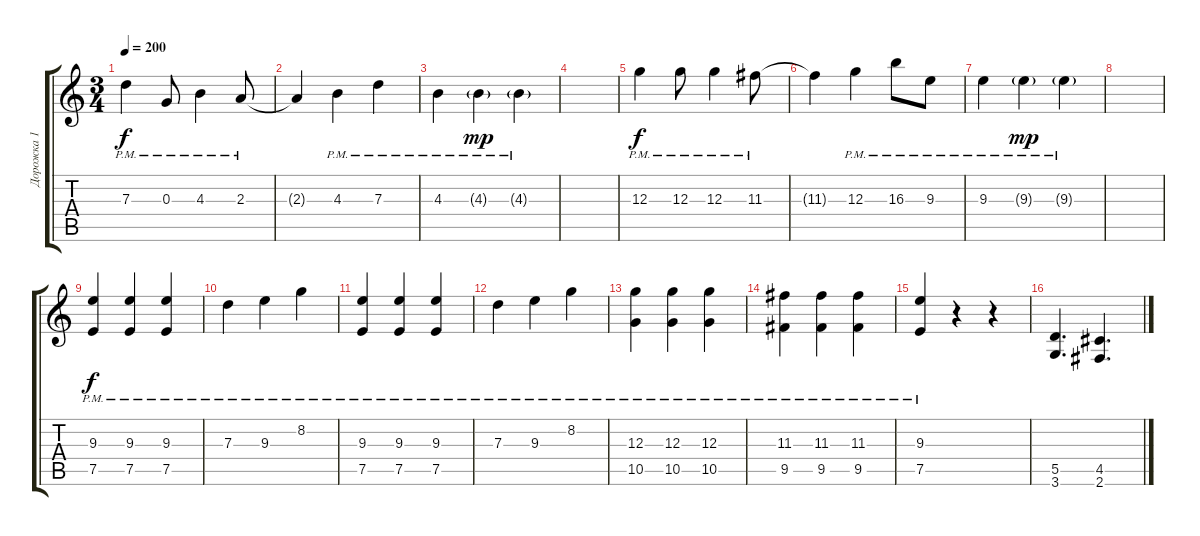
\track ("Дорожка 1" "Дорожка 1") {instrument distortionguitar}
\staff {score tabs}
\tuning (E4 B3 G3 D3 A2 E2) {hide}
\ts (3 4)
\tempo 200
\clef g2
\ks c
7.3{pm}.4{dy f} 0.3{pm}.8 4.3{pm}.4 2.3{pm}.8 |
2.3{t}.4 4.3{pm}.4 7.3{pm}.4 |
4.3{pm}.4 4.3{g pm}.4{dy mp} 4.3{g pm}.4 |
|
12.3{pm}.4{dy f} 12.3{pm}.8 12.3{pm}.4 11.3{pm}.8 |
11.3{t}.4 12.3{pm}.4 16.3{pm}.8 9.3{pm}.8 |
9.3{pm}.4 9.3{g pm}.4{dy mp} 9.3{g pm}.4 |
|
(9.3{pm} 7.5{pm}).4{dy f volume 10} (9.3{pm} 7.5{pm}).4 (9.3{pm} 7.5{pm}).4 |
7.3{pm}.4 9.3{pm}.4 8.2{pm}.4 |
(9.3{pm} 7.5{pm}).4 (9.3{pm} 7.5{pm}).4 (9.3{pm} 7.5{pm}).4 |
7.3{pm}.4 9.3{pm}.4 8.2{pm}.4 |
(12.3{pm} 10.5{pm}).4{volume 9} (12.3{pm} 10.5{pm}).4 (12.3{pm} 10.5{pm}).4 |
(11.3{pm} 9.5{pm}).4 (11.3{pm} 9.5{pm}).4 (11.3{pm} 9.5{pm}).4 |
(9.3{pm} 7.5{pm}).4 r.4 r.4 |
(5.5 3.6).4{d volume 13 instrument distortionguitar} (4.5 2.6).4{d}
